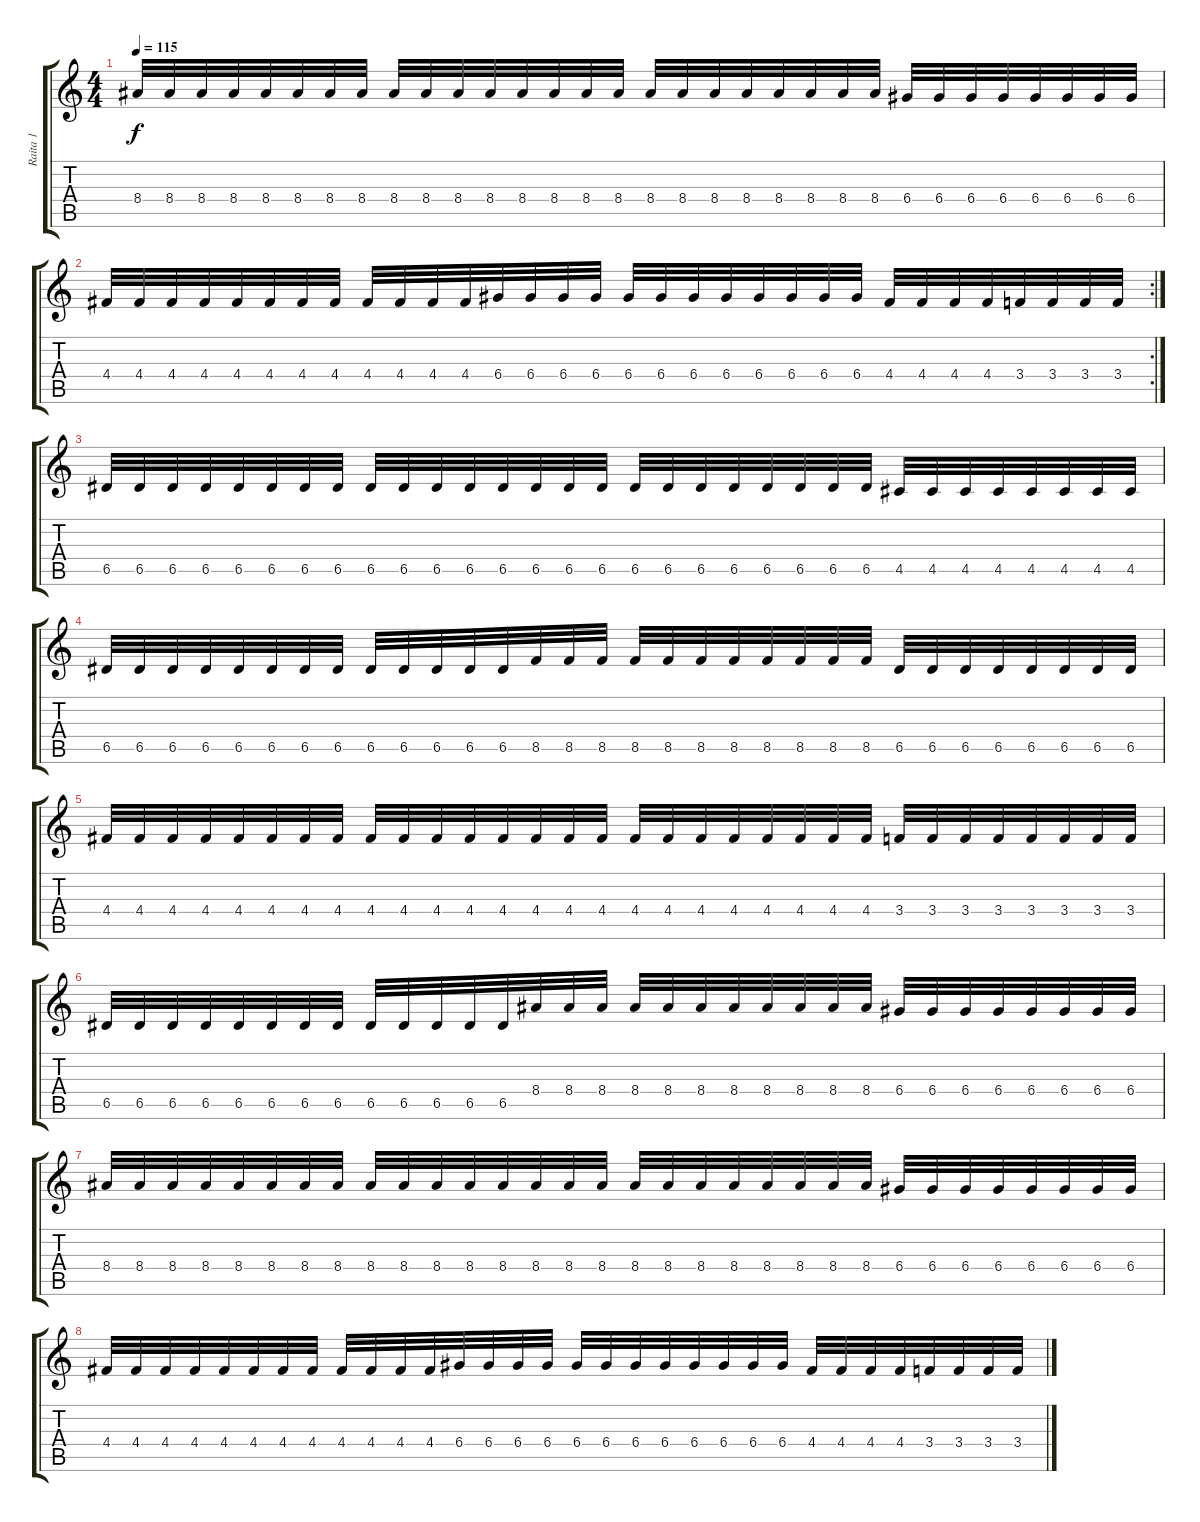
\track ("Raita 1" "Raita 1") {instrument distortionguitar}
\staff {score tabs}
\tuning (E4 B3 G3 D3 A2 E2) {hide}
\ts (4 4)
\tempo 115
\clef g2
\ks c
8.4.32{dy f} 8.4.32 8.4.32 8.4.32 8.4.32 8.4.32 8.4.32 8.4.32 8.4.32 8.4.32 8.4.32 8.4.32 8.4.32 8.4.32 8.4.32 8.4.32 8.4.32 8.4.32 8.4.32 8.4.32 8.4.32 8.4.32 8.4.32 8.4.32 6.4.32 6.4.32 6.4.32 6.4.32 6.4.32 6.4.32 6.4.32 6.4.32 |
\rc 2
4.4.32 4.4.32 4.4.32 4.4.32 4.4.32 4.4.32 4.4.32 4.4.32 4.4.32 4.4.32 4.4.32 4.4.32 6.4.32 6.4.32 6.4.32 6.4.32 6.4.32 6.4.32 6.4.32 6.4.32 6.4.32 6.4.32 6.4.32 6.4.32 4.4.32 4.4.32 4.4.32 4.4.32 3.4.32 3.4.32 3.4.32 3.4.32 |
6.5.32 6.5.32 6.5.32 6.5.32 6.5.32 6.5.32 6.5.32 6.5.32 6.5.32 6.5.32 6.5.32 6.5.32 6.5.32 6.5.32 6.5.32 6.5.32 6.5.32 6.5.32 6.5.32 6.5.32 6.5.32 6.5.32 6.5.32 6.5.32 4.5.32 4.5.32 4.5.32 4.5.32 4.5.32 4.5.32 4.5.32 4.5.32 |
6.5.32 6.5.32 6.5.32 6.5.32 6.5.32 6.5.32 6.5.32 6.5.32 6.5.32 6.5.32 6.5.32 6.5.32 6.5.32 8.5.32 8.5.32 8.5.32 8.5.32 8.5.32 8.5.32 8.5.32 8.5.32 8.5.32 8.5.32 8.5.32 6.5.32 6.5.32 6.5.32 6.5.32 6.5.32 6.5.32 6.5.32 6.5.32 |
4.4.32 4.4.32 4.4.32 4.4.32 4.4.32 4.4.32 4.4.32 4.4.32 4.4.32 4.4.32 4.4.32 4.4.32 4.4.32 4.4.32 4.4.32 4.4.32 4.4.32 4.4.32 4.4.32 4.4.32 4.4.32 4.4.32 4.4.32 4.4.32 3.4.32 3.4.32 3.4.32 3.4.32 3.4.32 3.4.32 3.4.32 3.4.32 |
6.5.32 6.5.32 6.5.32 6.5.32 6.5.32 6.5.32 6.5.32 6.5.32 6.5.32 6.5.32 6.5.32 6.5.32 6.5.32 8.4.32 8.4.32 8.4.32 8.4.32 8.4.32 8.4.32 8.4.32 8.4.32 8.4.32 8.4.32 8.4.32 6.4.32 6.4.32 6.4.32 6.4.32 6.4.32 6.4.32 6.4.32 6.4.32 |
8.4.32 8.4.32 8.4.32 8.4.32 8.4.32 8.4.32 8.4.32 8.4.32 8.4.32 8.4.32 8.4.32 8.4.32 8.4.32 8.4.32 8.4.32 8.4.32 8.4.32 8.4.32 8.4.32 8.4.32 8.4.32 8.4.32 8.4.32 8.4.32 6.4.32 6.4.32 6.4.32 6.4.32 6.4.32 6.4.32 6.4.32 6.4.32 |
4.4.32 4.4.32 4.4.32 4.4.32 4.4.32 4.4.32 4.4.32 4.4.32 4.4.32 4.4.32 4.4.32 4.4.32 6.4.32 6.4.32 6.4.32 6.4.32 6.4.32 6.4.32 6.4.32 6.4.32 6.4.32 6.4.32 6.4.32 6.4.32 4.4.32 4.4.32 4.4.32 4.4.32 3.4.32 3.4.32 3.4.32 3.4.32
